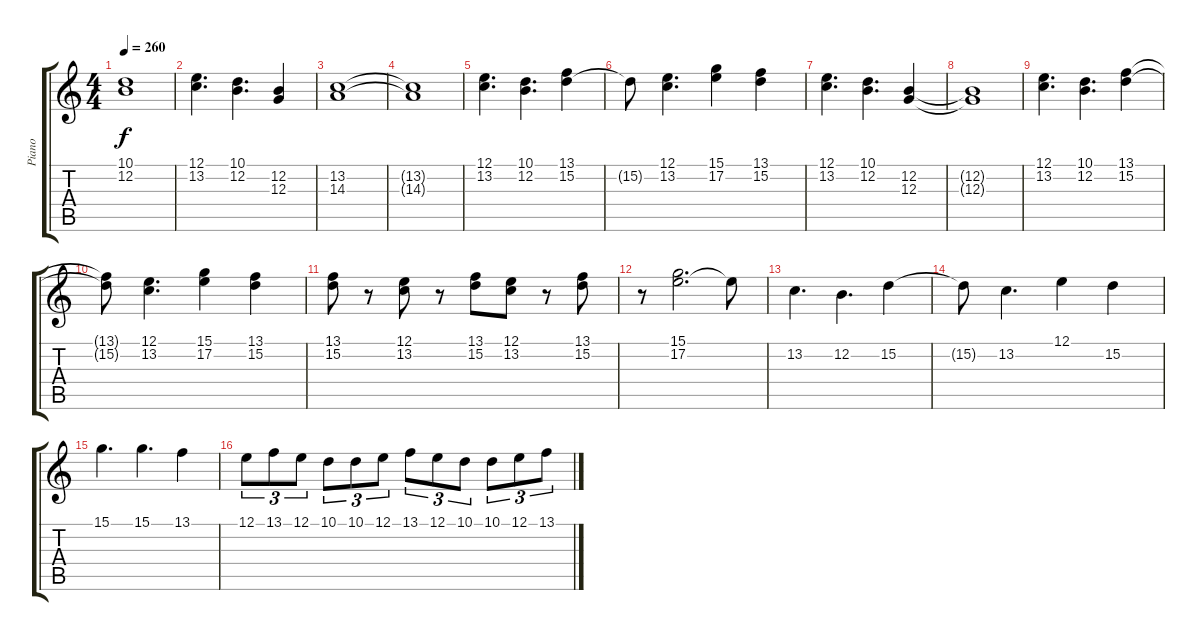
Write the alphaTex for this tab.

\track ("Piano" "Piano") {mute instrument electricgrandpiano}
\staff {score tabs}
\tuning (E4 B3 G3 D3 A2 E2) {hide}
\ts (4 4)
\tempo 260
\clef g2
\ks c
(10.1 12.2).1{dy f} |
(12.1 13.2).4{d} (10.1 12.2).4{d} (12.2 12.3).4 |
(13.2 14.3).1 |
(13.2{t} 14.3{t}).1 |
(12.1 13.2).4{d} (10.1 12.2).4{d} (13.1 15.2).4 |
15.2{t}.8 (12.1 13.2).4{d} (15.1 17.2).4 (13.1 15.2).4 |
(12.1 13.2).4{d} (10.1 12.2).4{d} (12.2 12.3).4 |
(12.2{t} 12.3{t}).1 |
(12.1 13.2).4{d} (10.1 12.2).4{d} (13.1 15.2).4 |
(13.1{t} 15.2{t}).8 (12.1 13.2).4{d} (15.1 17.2).4 (13.1 15.2).4 |
(13.1 15.2).8 r.8 (12.1 13.2).8 r.8 (13.1 15.2).8 (12.1 13.2).8 r.8 (13.1 15.2).8 |
r.8 (15.1 17.2).2{d} 17.2{t}.8 |
13.2.4{d} 12.2.4{d} 15.2.4 |
15.2{t}.8 13.2.4{d} 12.1.4 15.2.4 |
15.1.4{d} 15.1.4{d} 13.1.4 |
12.1.8{tu (3 2)} 13.1.8{tu (3 2)} 12.1.8{tu (3 2)} 10.1.8{tu (3 2)} 10.1.8{tu (3 2)} 12.1.8{tu (3 2)} 13.1.8{tu (3 2)} 12.1.8{tu (3 2)} 10.1.8{tu (3 2)} 10.1.8{tu (3 2)} 12.1.8{tu (3 2)} 13.1.8{tu (3 2)}
